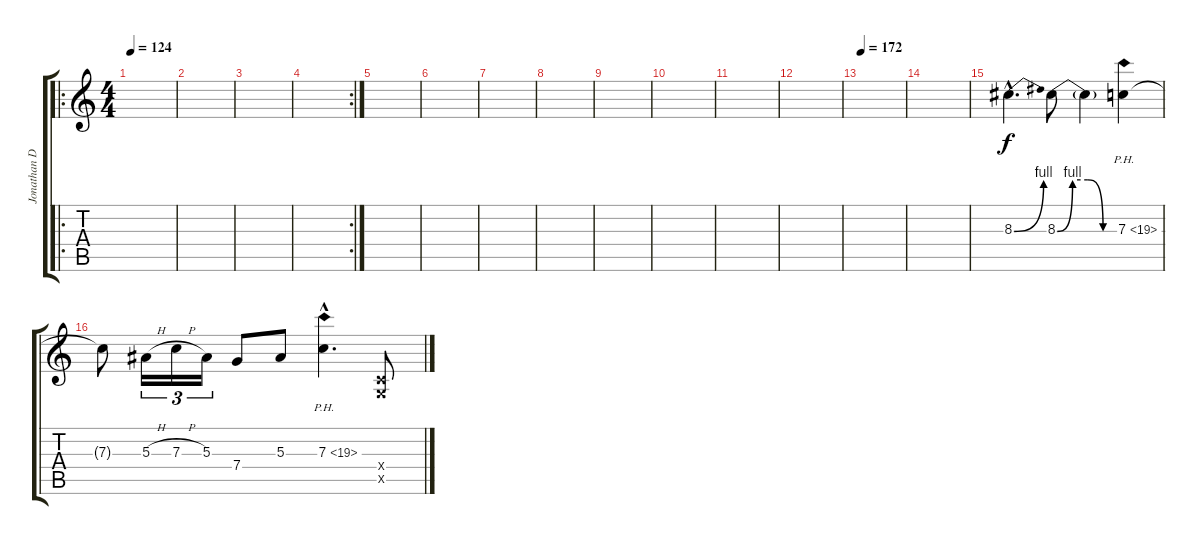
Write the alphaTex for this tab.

\track ("Jonathan Donais (solo)" "Jonathan D") {instrument distortionguitar}
\staff {score tabs}
\tuning (D4 A3 F3 C3 G2 C2) {hide}
\ro
\ts (4 4)
\tempo 124
\clef g2
\ks c
|
|
|
\rc 2
|
|
|
|
|
|
|
|
|
\tempo 172
|
|
8.3{be (bend 0 0 60 4) hac}.4{d} 8.3{be (custom 0 0 15 4 30 4 45 0 60 0)}.8 8.3{t}.4 7.3{ph 12}.4 |
7.3{t}.8 5.3{h}.16{tu (3 2)} 7.3{h}.16{tu (3 2)} 5.3.16{tu (3 2)} 7.4.8 5.3.8 7.3{ph 12 hac}.4{d} (0.4{x} 0.5{x}).8
